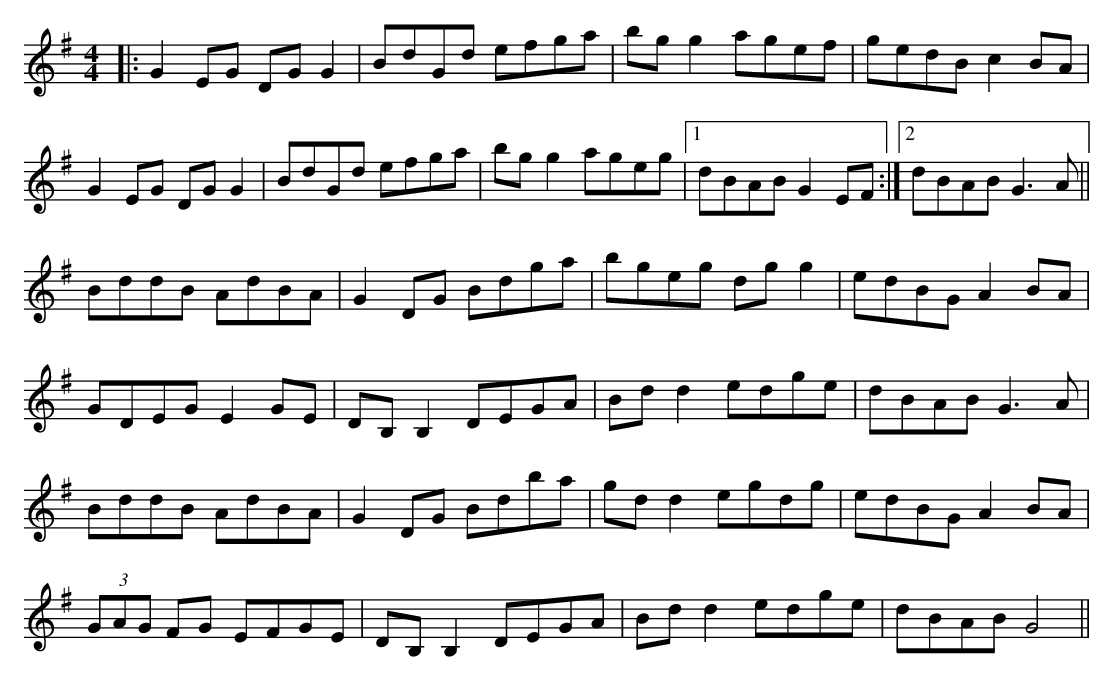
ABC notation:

X:1
M:4/4
K:G
|:G2EG DGG2|BdGd efga|bgg2 agef|gedB c2BA|
G2EG DGG2|BdGd efga|bgg2 ageg|1 dBAB G2EF:|2 dBAB G3A||
BddB AdBA|G2DG Bdga|bgeg dgg2|edBG A2BA|
GDEG E2GE|DB,B,2 DEGA|Bdd2 edge|dBAB G3A|
BddB AdBA|G2DG Bdba|gdd2 egdg|edBG A2BA|
(3GAG FG EFGE|DB,B,2 DEGA|Bdd2 edge|dBAB G4||
